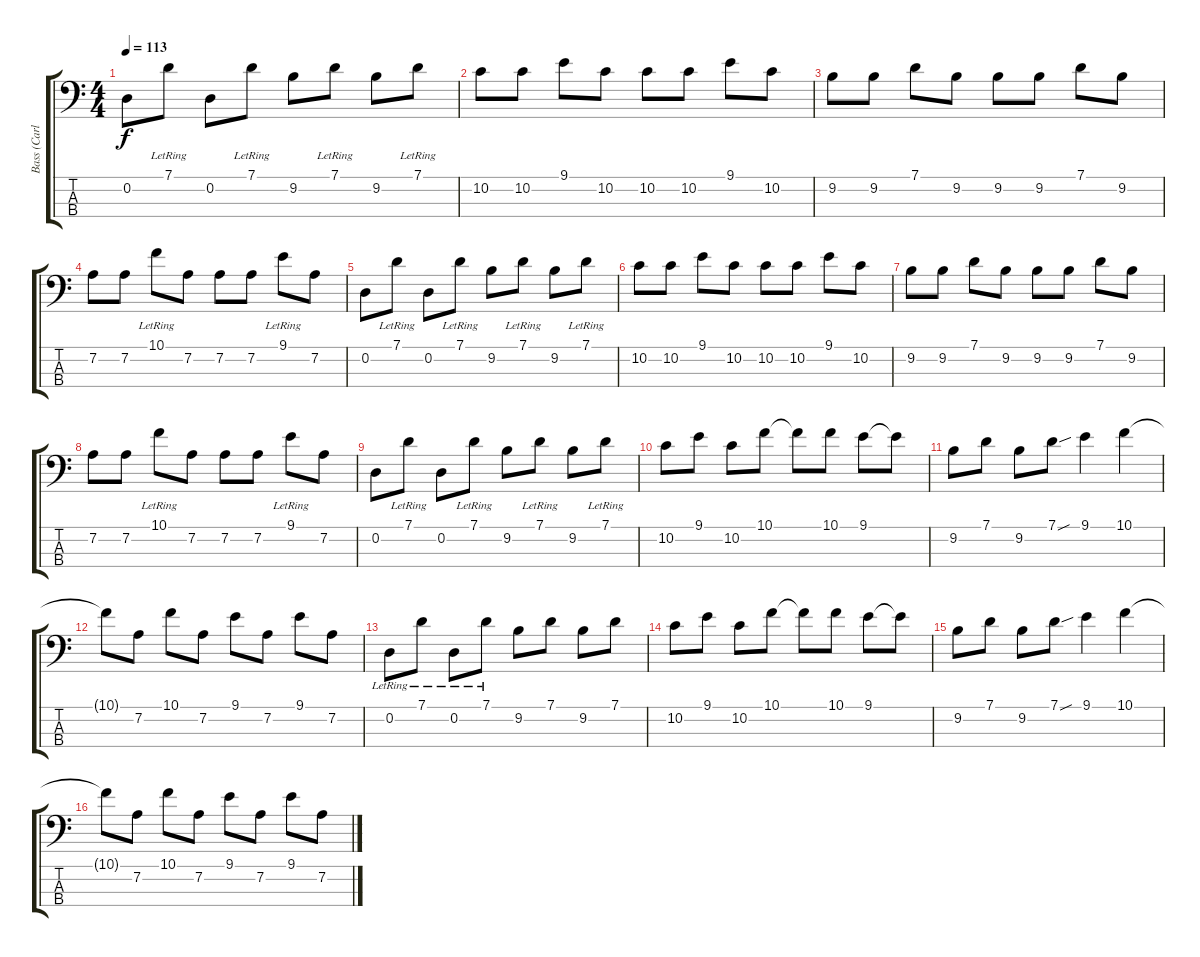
\track ("Bass (Carlos)" "Bass (Carl") {instrument electricbassfinger}
\staff {score tabs}
\tuning (G2 D2 A1 D1) {hide}
\ts (4 4)
\tempo 113
\clef f4
\ks c
0.2.8{dy f} 7.1{lr}.8 0.2.8 7.1{lr}.8 9.2.8 7.1{lr}.8 9.2.8 7.1{lr}.8 |
10.2.8 10.2.8 9.1.8 10.2.8 10.2.8 10.2.8 9.1.8 10.2.8 |
9.2.8 9.2.8 7.1.8 9.2.8 9.2.8 9.2.8 7.1.8 9.2.8 |
7.2.8 7.2.8 10.1{lr}.8 7.2.8 7.2.8 7.2.8 9.1{lr}.8 7.2.8 |
0.2.8 7.1{lr}.8 0.2.8 7.1{lr}.8 9.2.8 7.1{lr}.8 9.2.8 7.1{lr}.8 |
10.2.8 10.2.8 9.1.8 10.2.8 10.2.8 10.2.8 9.1.8 10.2.8 |
9.2.8 9.2.8 7.1.8 9.2.8 9.2.8 9.2.8 7.1.8 9.2.8 |
7.2.8 7.2.8 10.1{lr}.8 7.2.8 7.2.8 7.2.8 9.1{lr}.8 7.2.8 |
0.2.8 7.1{lr}.8 0.2.8 7.1{lr}.8 9.2.8 7.1{lr}.8 9.2.8 7.1{lr}.8 |
10.2.8 9.1.8 10.2.8 10.1.8 10.1{t}.8 10.1.8 9.1.8 9.1{t}.8 |
9.2.8 7.1.8 9.2.8 7.1{sou}.8 9.1.4 10.1.4 |
10.1{t}.8 7.2.8 10.1.8 7.2.8 9.1.8 7.2.8 9.1.8 7.2.8 |
0.2{lr}.8 7.1{lr}.8 0.2{lr}.8 7.1{lr}.8 9.2.8 7.1.8 9.2.8 7.1.8 |
10.2.8 9.1.8 10.2.8 10.1.8 10.1{t}.8 10.1.8 9.1.8 9.1{t}.8 |
9.2.8 7.1.8 9.2.8 7.1{sou}.8 9.1.4 10.1.4 |
10.1{t}.8 7.2.8 10.1.8 7.2.8 9.1.8 7.2.8 9.1.8 7.2.8
